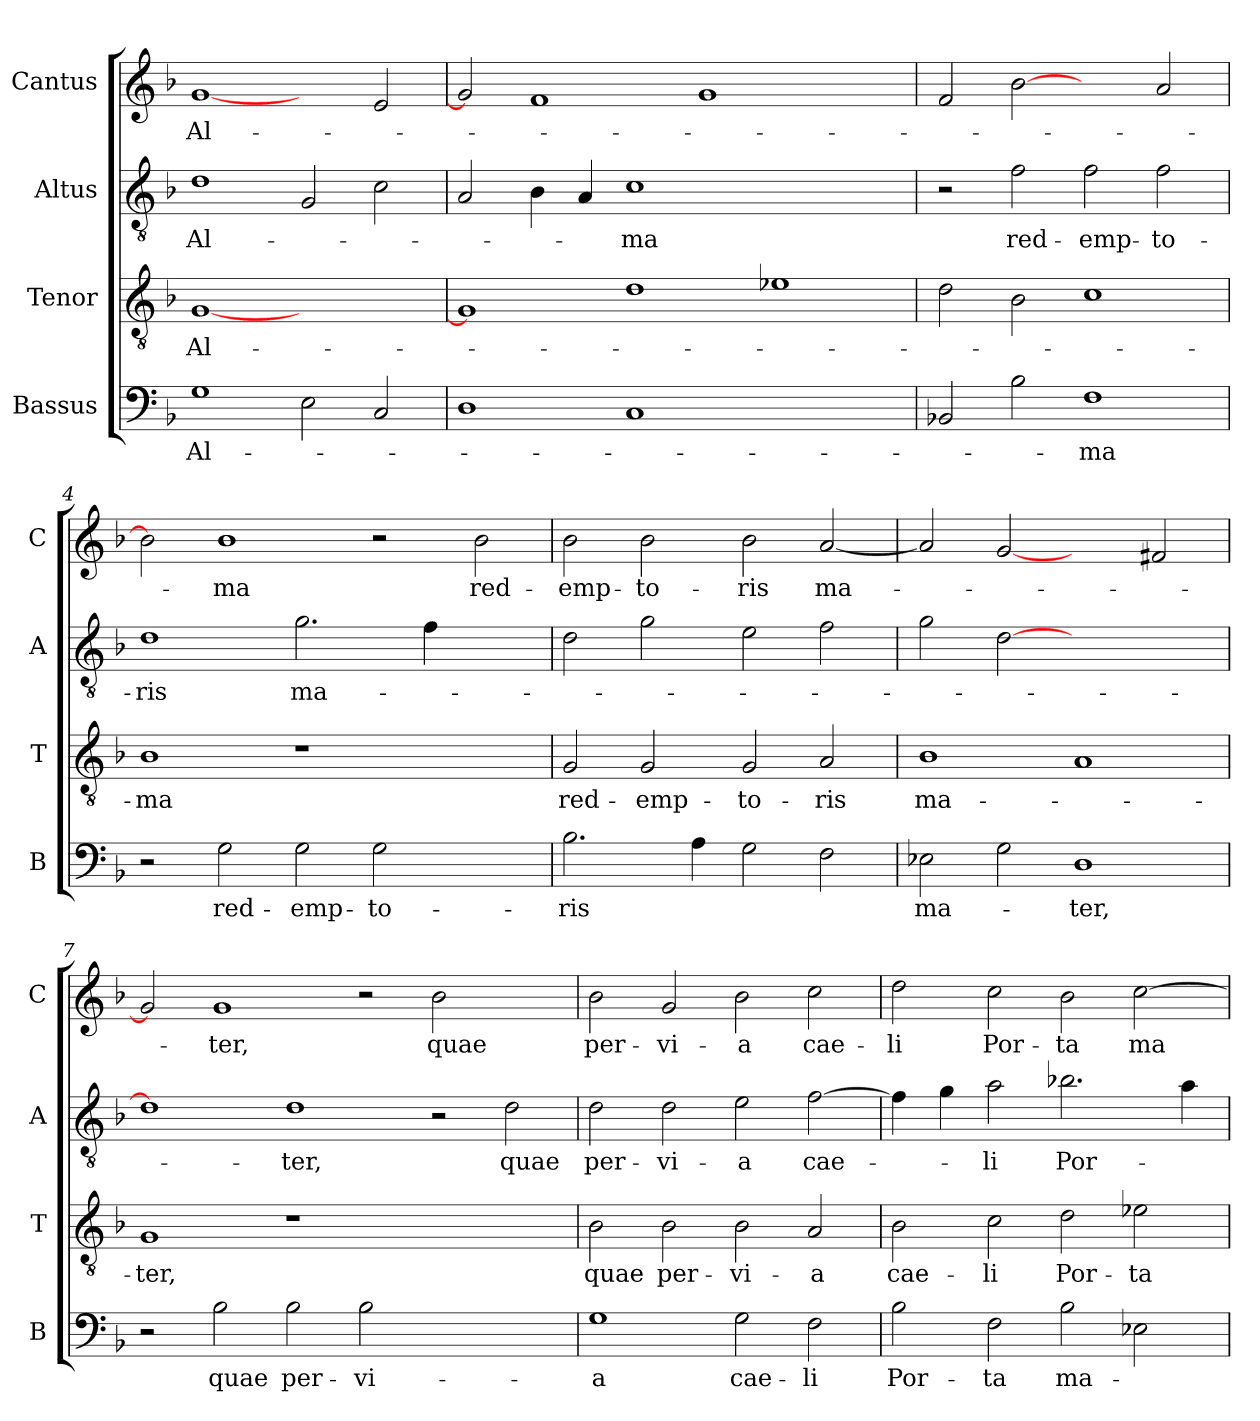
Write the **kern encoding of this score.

**kern	**text	**kern	**text	**kern	**text	**kern	**text
*part4	*part4	*part3	*part3	*part2	*part2	*part1	*part1
*staff4	*staff4	*staff3	*staff3	*staff2	*staff2	*staff1	*staff1
*I"Bassus	*	*I"Tenor	*	*I"Altus	*	*I"Cantus	*
*I'B	*	*I'T	*	*I'A	*	*I'C	*
*clefF4	*	*clefGv2	*	*clefGv2	*	*clefG2	*
*k[b-]	*	*k[b-]	*	*k[b-]	*	*k[b-]	*
*F:	*	*F:	*	*F:	*	*F:	*
=1	=1	=1	=1	=1	=1	=1	=1
1G\	Al-	[1G/	Al-	1d\	Al-	[1g/	Al-
2E\	.	1ryy	.	2G/	.	2ryy	.
2C/	.	.	.	2c\	.	2e/	.
=2	=2	=2	=2	=2	=2	=2	=2
1D\	.	1G/]	.	2A/	.	2g/]	.
.	.	.	.	4B-\	.	1f/	.
.	.	.	.	4A/	.	.	.
1C/	.	1d\	.	1c\	-ma	.	.
.	.	.	.	.	.	1g/	.
1ryy	.	1e-X\	.	1ryy	.	.	.
.	.	.	.	.	.	2ryy	.
=3	=3	=3	=3	=3	=3	=3	=3
2BB-X/	.	2d\	.	2r	.	2f/	.
2B-\	.	2B-\	.	2f\	red-	[2b-\	.
1F\	-ma	1c\	.	2f\	-emp-	2ryy	.
.	.	.	.	2f\	-to-	2a/	.
=4	=4	=4	=4	=4	=4	=4	=4
2r	.	1B-\	-ma	1d\	-ris	2b-\]	.
2G\	red-	.	.	.	.	1b-\	-ma
2G\	-emp-	1r	.	2.g\	ma-	.	.
2G\	-to-	.	.	.	.	2r	.
.	.	.	.	4f\	.	.	.
2ryy	.	2ryy	.	2ryy	.	2b-\	red-
=5	=5	=5	=5	=5	=5	=5	=5
2.B-\	-ris	2G/	red-	2d\	.	2b-\	-emp-
.	.	2G/	-emp-	2g\	.	2b-\	-to-
4A\	.	.	.	.	.	.	.
2G\	.	2G/	-to-	2e\	.	2b-\	-ris
2F\	.	2A/	-ris	2f\	.	[2a/	ma-
!!LO:LB:g=z
=6	=6	=6	=6	=6	=6	=6	=6
2E-X\	ma-	1B-\	ma-	2g\	.	2a/]	.
2G\	.	.	.	[2d\	.	[2g/	.
1D\	-ter,	1A/	.	1ryy	.	2ryy	.
.	.	.	.	.	.	2f#X/	.
=7	=7	=7	=7	=7	=7	=7	=7
2r	.	1G/	-ter,	1d\]	.	2g/]	.
2B-\	quae	.	.	.	.	1g/	-ter,
2B-\	per-	1r	.	1d\	-ter,	.	.
2B-\	-vi-	.	.	.	.	2r	.
1ryy	.	1ryy	.	2r	.	2b-\	quae
.	.	.	.	2d\	quae	2ryy	.
=8	=8	=8	=8	=8	=8	=8	=8
1G\	-a	2B-\	quae	2d\	per-	2b-\	per-
.	.	2B-\	per-	2d\	-vi-	2g/	-vi-
2G\	cae-	2B-\	-vi-	2e\	-a	2b-\	-a
2F\	-li	2A/	-a	[2f\	cae-	2cc\	cae-
=9	=9	=9	=9	=9	=9	=9	=9
2B-\	Por-	2B-\	cae-	4f\]	.	2dd\	-li
.	.	.	.	4g\	.	.	.
2F\	-ta	2c\	-li	2a\	-li	2cc\	Por-
2B-\	ma-	2d\	Por-	2.b-X\	Por-	2b-\	-ta
2E-X\	.	2e-X\	-ta	.	.	[2cc\	ma-
.	.	.	.	4a\	.	.	.
=	=	=	=	=	=	=	=
*-	*-	*-	*-	*-	*-	*-	*-
